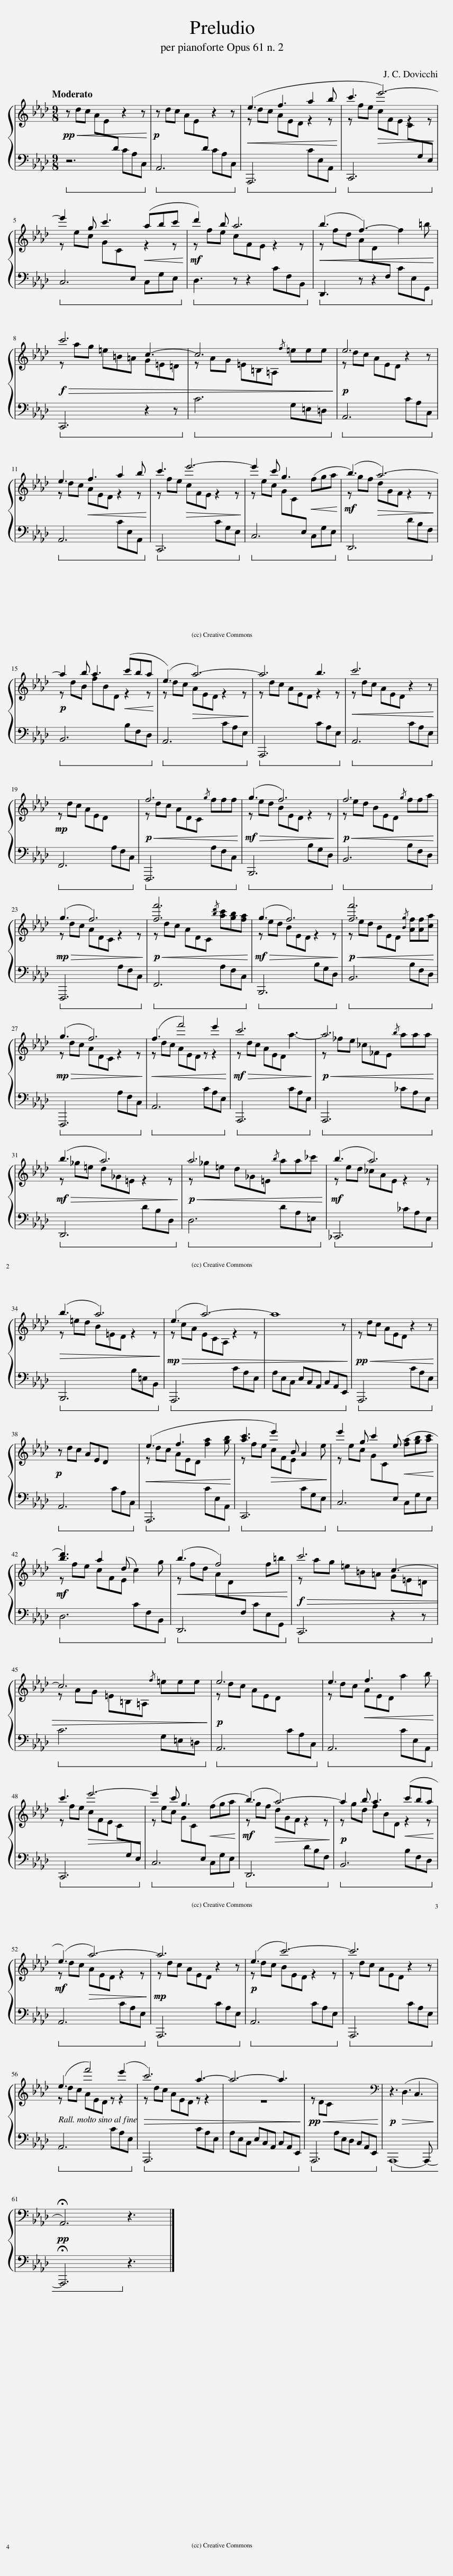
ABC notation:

X:1
%%score { ( 1 3 ) | ( 2 4 ) }
L:1/8
Q:1/4=124
M:9/8
I:linebreak $
K:Ab
V:1 treble
V:3 treble
V:2 bass
V:4 bass
V:1
!pp!!<(! z dc AE[I:staff +1]D[I:staff -1] z2 z!<)! |!p! z dc AE[I:staff +1]D[I:staff -1] z2 z |!<(! (e3[Q:1/4=118] f3[Q:1/4=120] a2 b!<)! |!mp![Q:1/4=124] c'3!>(! e'6-)!>)! |$!p! e'2 g c'3!<(! (abc'!<)! | %5
!mf! d'2) b a6 |!<(! (b3[Q:1/4=118] f3-)[Q:1/4=120] f2 =b!<)! |$!f![Q:1/4=124]!>(! c'6 c3- | c6{/f} =eee!>)! |!p! e6 z2 z |$ %10
 e3[Q:1/4=118]!<(! f3[Q:1/4=120] a2 b!<)! |!mp![Q:1/4=124] c'3!>(! e'6-!>)! |!p! e'2 c' g3!<(! (fga!<)! |!mf! (b3)!>(! a6-)!>)! |$!p! a2 b a3!<(! (c'ba!<)! | %15
!mf! (e3)!>(! a6-)!>)! |!p! a6[Q:1/4=118][Q:1/4=120] b3 |!<(! c'6[Q:1/4=124] z2 z!<)! |$!mp! x6 x2 x |!p!!<(! f6{/g} fff!<)! | %20
!mf!!>(! (g3 f6)!>)! |!p!!<(! f6{/g} ffa!<)! |$!mp!!>(! (g3 f6)!>)! |!p!!<(! [ff']6{/[bd']} [ac'][gb][fa]!<)! |!mf!!>(! (g3 f6)!>)! | %25
!p!!<(! [ff']6{/[Bg]} [Af][Af][ca]!<)! |$!mp!!>(! (g3 f6)!>)! |!p!!<(! (f3 f'4) e'2!<)! |!mf!!>(! c'6 a3-!>)! |!p!!<(! a6{/b} aaa!<)! |$ %30
!mf!!>(! (b3 a6)!>)! |!p!!<(! a6{/b} aa_c'!<)! |!mf! (b3 a6) |$!>(! (b3 a6)!>)! |!mp!!>(! (e3 a6-) | %35
 a8 z!>)! |!pp!!<(! x6 z2 z!<)! |$!p! z dc AED x2 x |!<(! (e3[Q:1/4=120] f3[Q:1/4=118] [fa]2 [gb]!<)! |!mp![Q:1/4=124] [ac']3!>(! e'2) B A2 e!>)! | %40
!p! e'2 g c'2 e!<(! ([fa][gb][ac']!<)! |$!mf! [bd']3) a2 (d c2) g |!<(! (b3[Q:1/4=118] f4) f=b!<)! |!f![Q:1/4=120]!>(! c'6[Q:1/4=124] c3- |$ c6{/f} =eee!>)! | %45
!p! e6 x2 x | e3[Q:1/4=120]!<(! f3[Q:1/4=118] a2 b!<)! |$!mp![Q:1/4=120] c'3[Q:1/4=124]!>(! e'6-!>)! |!p! e'2 c' g3!<(! (fga!<)! |!mf! (b3)!>(! a6-)!>)! | %50
!p! a2 b a3!<(! (c'ba!<)! |$!mf! (e3)!>(! a6-)!>)! |!mp! a6 z2 z |!p! (e3 c'6-) | c'6[Q:1/4=120] z2 z |$ %55
 (e3[Q:1/4=118] f'4) (e'2 |!>(! c'6) a3- |[Q:1/4=112] a6-[Q:1/4=104] a3!>)! |!pp![Q:1/4=92]!<(! x6[Q:1/4=80] x2 x!<)! |[K:bass]!p! z3!>(! (D,3 C,3!>)! |$ %60
!pp! !fermata!A,,6) z3 |] %61
V:2
!ped! z6 CA,C,!ped-up! |!ped! A,,6 CA,C,!ped-up! |!ped! A,,,6 CE,A,,!ped-up! |!ped! C,,6[I:staff -1] C[I:staff +1]G,E,!ped-up! |$!ped! C,6 C,G,E,!ped-up! | %5
!ped! D,3 z z2 CF,B,,!ped-up! |!ped! D,,3 z z2 CE,G,,!ped-up! |$!ped! C,,6 z2 z!ped-up! |!ped! C6 G,=E,=D,!ped-up! |!ped! A,,6 CA,C,!ped-up! |$ %10
!ped! A,,6 CE,A,,!ped-up! |!ped! C,,6 CG,E,!ped-up! |!ped! C,6 C,G,E,!ped-up! |!ped! D,,6 DB,F,!ped-up! |$!ped! B,,6 B,F,D,!ped-up! | %15
!ped! A,,6 CA,E,!ped-up! |!ped! A,,,6 CA,E,!ped-up! |!ped! A,,6 CA,E,!ped-up! |$!ped! F,,6 A,F,C,!ped-up! |!ped! F,,,6 A,F,C,!ped-up! | %20
!ped! B,,,6 B,G,D,!ped-up! |!ped! B,,6 B,F,D,!ped-up! |$!ped! F,,,6 A,F,C,!ped-up! |!ped! F,,6 A,F,C,!ped-up! |!ped! B,,,6 B,G,D,!ped-up! | %25
!ped! B,,6 B,F,D,!ped-up! |$!ped! F,,,6 A,F,C,!ped-up! |!ped! A,,6 CA,E,!ped-up! |!ped! A,,,6 CA,E,!ped-up! |!ped! A,,,6 _CA,E,!ped-up! |$ %30
!ped! D,,6 DB,D,!ped-up! |!ped! D,6 DA,=E,!ped-up! |!ped! _C,,6 _CA,E,!ped-up! |$!ped! B,,,6 B,=E,B,,!ped-up! |!ped! A,,,6 CA,E, | %35
 A,E,C, E,C,A,, C,A,,E,,!ped-up! |!ped! A,,,6 CA,E,!ped-up! |$!ped! A,,6 CA,C,!ped-up! |!ped! A,,,6 CE,A,,!ped-up! |!ped! C,,6 CG,E,!ped-up! | %40
!ped! C,6 C,G,E,!ped-up! |$!ped! D,6 CF,B,,!ped-up! |!ped! D,,6 CE,G,,!ped-up! |!ped! C,,6 z2 z!ped-up! |$!ped! C6 G,=E,=D,!ped-up! | %45
!ped! A,,6 CA,C,!ped-up! |!ped! A,,6 CE,A,,!ped-up! |$!ped! C,,6[I:staff -1] C[I:staff +1]G,E,!ped-up! |!ped! C,6 C,G,E,!ped-up! |!ped! D,,6 DB,F,!ped-up! | %50
!ped! B,,6 B,F,D,!ped-up! |$!ped! A,,6 CA,E,!ped-up! |!ped! A,,,6 CA,E,!ped-up! |!ped! A,,6 CA,E,!ped-up! |!ped! A,,,6 CA,E,!ped-up! |$ %55
!ped! A,,6 CA,E,!ped-up! |!ped! A,,,6 CA,E, | A,E,C, E,C,A,, C,A,,E,,!ped-up! |!ped! A,,,6 C,A,,E,,!ped-up! |!ped! A,,,8- A,,,- |$ %60
 !fermata!A,,,6!ped-up! z3 |] %61
V:3
 x9 | x9 | z dc AED z2 z | z fe cFE z2 z |$ z ec GC[I:staff +1]E,[I:staff -1] z2 z | %5
 z fe cFE z2 z | z fd AD[I:staff +1]F, x3 |$[I:staff -1] z ag =e=B=A G=E=D | z AG =E=B,=A, x3 | z dc AED x3 |$ %10
 z dc AED z2 z | z fe cFE z2 z | z ec GC[I:staff +1]E, x3 |[I:staff -1] z gf dGF z2 z |$ z dB fBD z2 z | %15
 z dc AED z2 z | z dc AED z2 z | z dc AED x3 |$ z dc AED x3 | z dc ADC x3 | %20
 z ed BED z2 z | z ed BED x3 |$ z dc ADC z2 z | z dc ADC x3 | z ed BED z2 z | %25
 z ed BED x3 |$ z dc ADC z2 z | z dc AED z z2 | z dc AED x3 | z _fe _c_FE x3 |$ %30
 z _g=e d_G=E z2 z | z _g=e d_G=E x3 | z ed _cAE z2 z |$ z =ed B=ED z2 z | z cA ECA, z2 z | %35
 x9 | z dc AED x3 |$ x9 | z dc AED x2 x | z fe cFE x2 x | %40
 z ec GC[I:staff +1]E,[I:staff -1] x2 x |$ z fe cFE x3 | z fd AD[I:staff +1]F, x3 |[I:staff -1] z ag =e=B=A G=E=D |$ z AG =E=B,=A, x3 | %45
 z dc AED x3 | z dc AED x2 x |$ z fe cFE x3 | z ec GC[I:staff +1]E, x3 |[I:staff -1] z gf dGF z2 z | %50
 z gd fBD z2 z |$ z dc AED z2 z | z dc AED x3 | z dc BED z2 z | z dc AED x3 |$ %55
 z dc AED z z2 | z dc AED z z2 | z9 | z DC x6 |[K:bass] x9 |$ %60
 x9 |] %61
V:4
 x9 | x9 | x9 | x9 |$ x9 | %5
 x9 | x9 |$ x9 | x9 | x9 |$ %10
 x9 | x9 | x9 | x9 |$ x9 | %15
 x9 | x9 | x9 |$ x9 | x9 | %20
 x9 | x9 |$ x9 | x9 | x9 | %25
 x9 |$ x9 | x9 | x9 | x9 |$ %30
 x9 | x9 | x9 |$ x9 | x9 | %35
 x9 | x9 |$ x9 | x9 | x9 | %40
 x9 |$ x9 | x9 | x9 |$ x9 | %45
 x9 | x9 |$ x9 | x9 | x9 | %50
 x9 |$ x9 | x9 | x9 | x9 |$ %55
 x9 | x9 | x9 | x3 A,E,D, x3 | x9 |$ %60
 x9 |] %61
